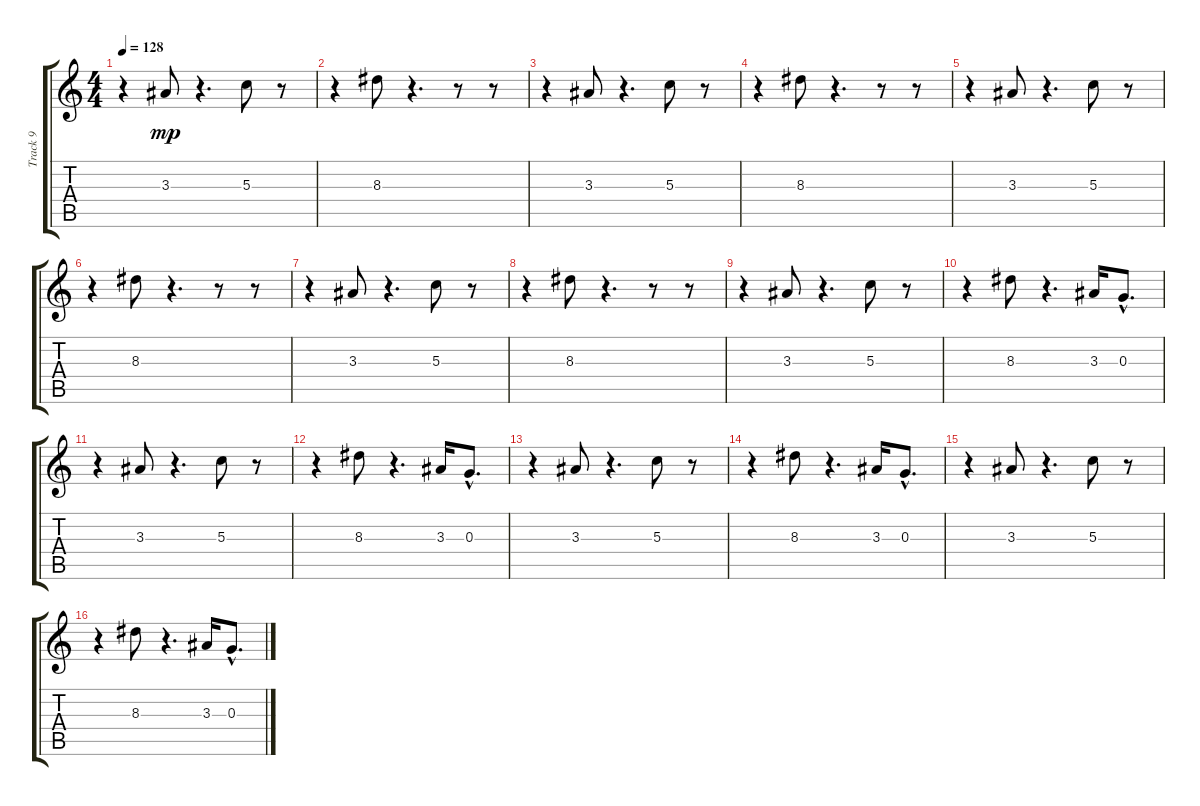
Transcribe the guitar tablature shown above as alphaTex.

\track ("Track 9" "Track 9") {instrument acousticguitarsteel}
\staff {score tabs}
\tuning (E4 B3 G3 D3 A2 E2) {hide}
\ts (4 4)
\tempo 128
\clef g2
\ks c
r.4{dy mp instrument acousticguitarsteel} 3.3.8 r.4{d} 5.3.8 r.8 |
r.4 8.3.8 r.4{d} r.8 r.8 |
r.4 3.3.8 r.4{d} 5.3.8 r.8 |
r.4 8.3.8 r.4{d} r.8 r.8 |
r.4 3.3.8 r.4{d} 5.3.8 r.8 |
r.4 8.3.8 r.4{d} r.8 r.8 |
r.4 3.3.8 r.4{d} 5.3.8 r.8 |
r.4 8.3.8 r.4{d} r.8 r.8 |
r.4 3.3.8 r.4{d} 5.3.8 r.8 |
r.4 8.3.8 r.4{d} 3.3.16 0.3{hac}.8{d} |
r.4 3.3.8 r.4{d} 5.3.8 r.8 |
r.4 8.3.8 r.4{d} 3.3.16 0.3{hac}.8{d} |
r.4 3.3.8 r.4{d} 5.3.8 r.8 |
r.4 8.3.8 r.4{d} 3.3.16 0.3{hac}.8{d} |
r.4 3.3.8 r.4{d} 5.3.8 r.8 |
r.4 8.3.8 r.4{d} 3.3.16 0.3{hac}.8{d}
